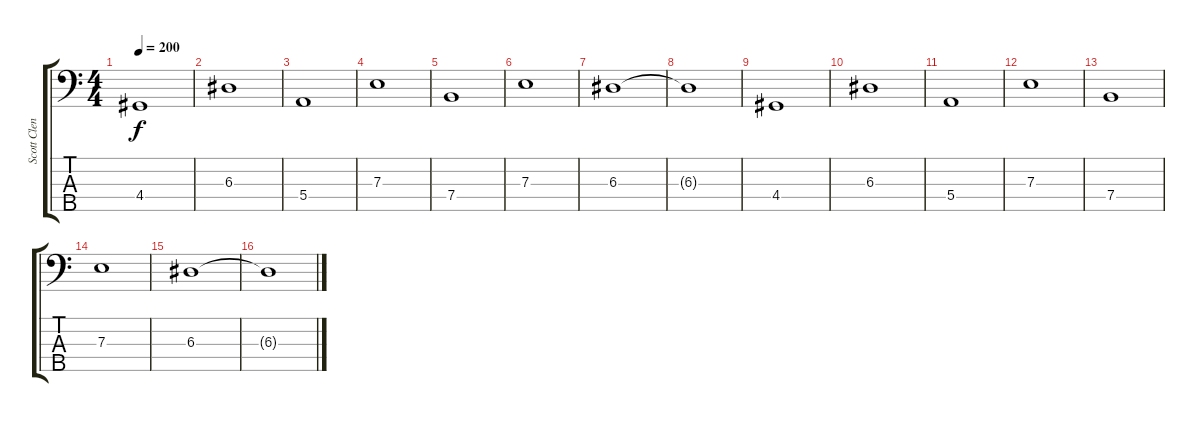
\track ("Scott Clendenin" "Scott Clen") {instrument electricbassfinger}
\staff {score tabs}
\tuning (G2 D2 A1 E1 B0) {hide}
\ts (4 4)
\tempo 200
\clef f4
\ks c
4.4.1{dy f} |
6.3.1 |
5.4.1 |
7.3.1 |
7.4.1 |
7.3.1 |
6.3.1 |
6.3{t}.1 |
4.4.1 |
6.3.1 |
5.4.1 |
7.3.1 |
7.4.1 |
7.3.1 |
6.3.1 |
6.3{t}.1
